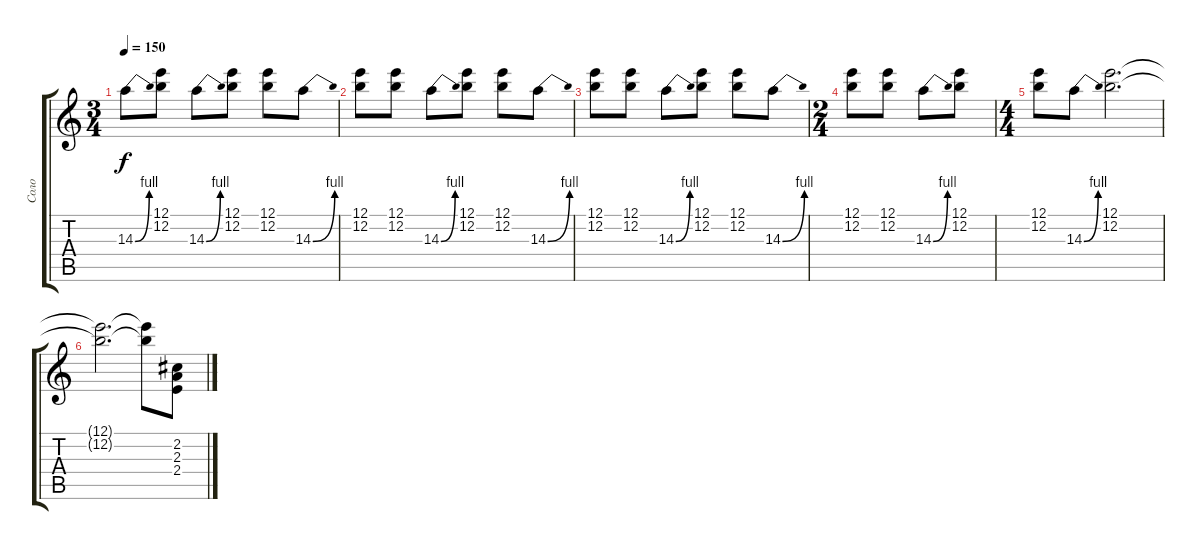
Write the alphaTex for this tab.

\track ("Соло" "Соло") {instrument distortionguitar}
\staff {score tabs}
\tuning (E4 B3 G3 D3 A2 E2) {hide}
\ts (3 4)
\tempo 150
\clef g2
\ks c
14.3{be (bend 0 0 60 4)}.8{dy f} (12.1 12.2).8 14.3{be (bend 0 0 60 4)}.8 (12.1 12.2).8 (12.1 12.2).8 14.3{be (bend 0 0 60 4)}.8 |
(12.1 12.2).8 (12.1 12.2).8 14.3{be (bend 0 0 60 4)}.8 (12.1 12.2).8 (12.1 12.2).8 14.3{be (bend 0 0 60 4)}.8 |
(12.1 12.2).8 (12.1 12.2).8 14.3{be (bend 0 0 60 4)}.8 (12.1 12.2).8 (12.1 12.2).8 14.3{be (bend 0 0 60 4)}.8 |
\ts (2 4)
(12.1 12.2).8 (12.1 12.2).8 14.3{be (bend 0 0 60 4)}.8 (12.1 12.2).8 |
\ts (4 4)
(12.1 12.2).8 14.3{be (bend 0 0 60 4)}.8 (12.1 12.2).2{d} |
(12.1{t} 12.2{t}).2{d} (12.1{t} 12.2{t}).8 (2.2 2.3 2.4).8
